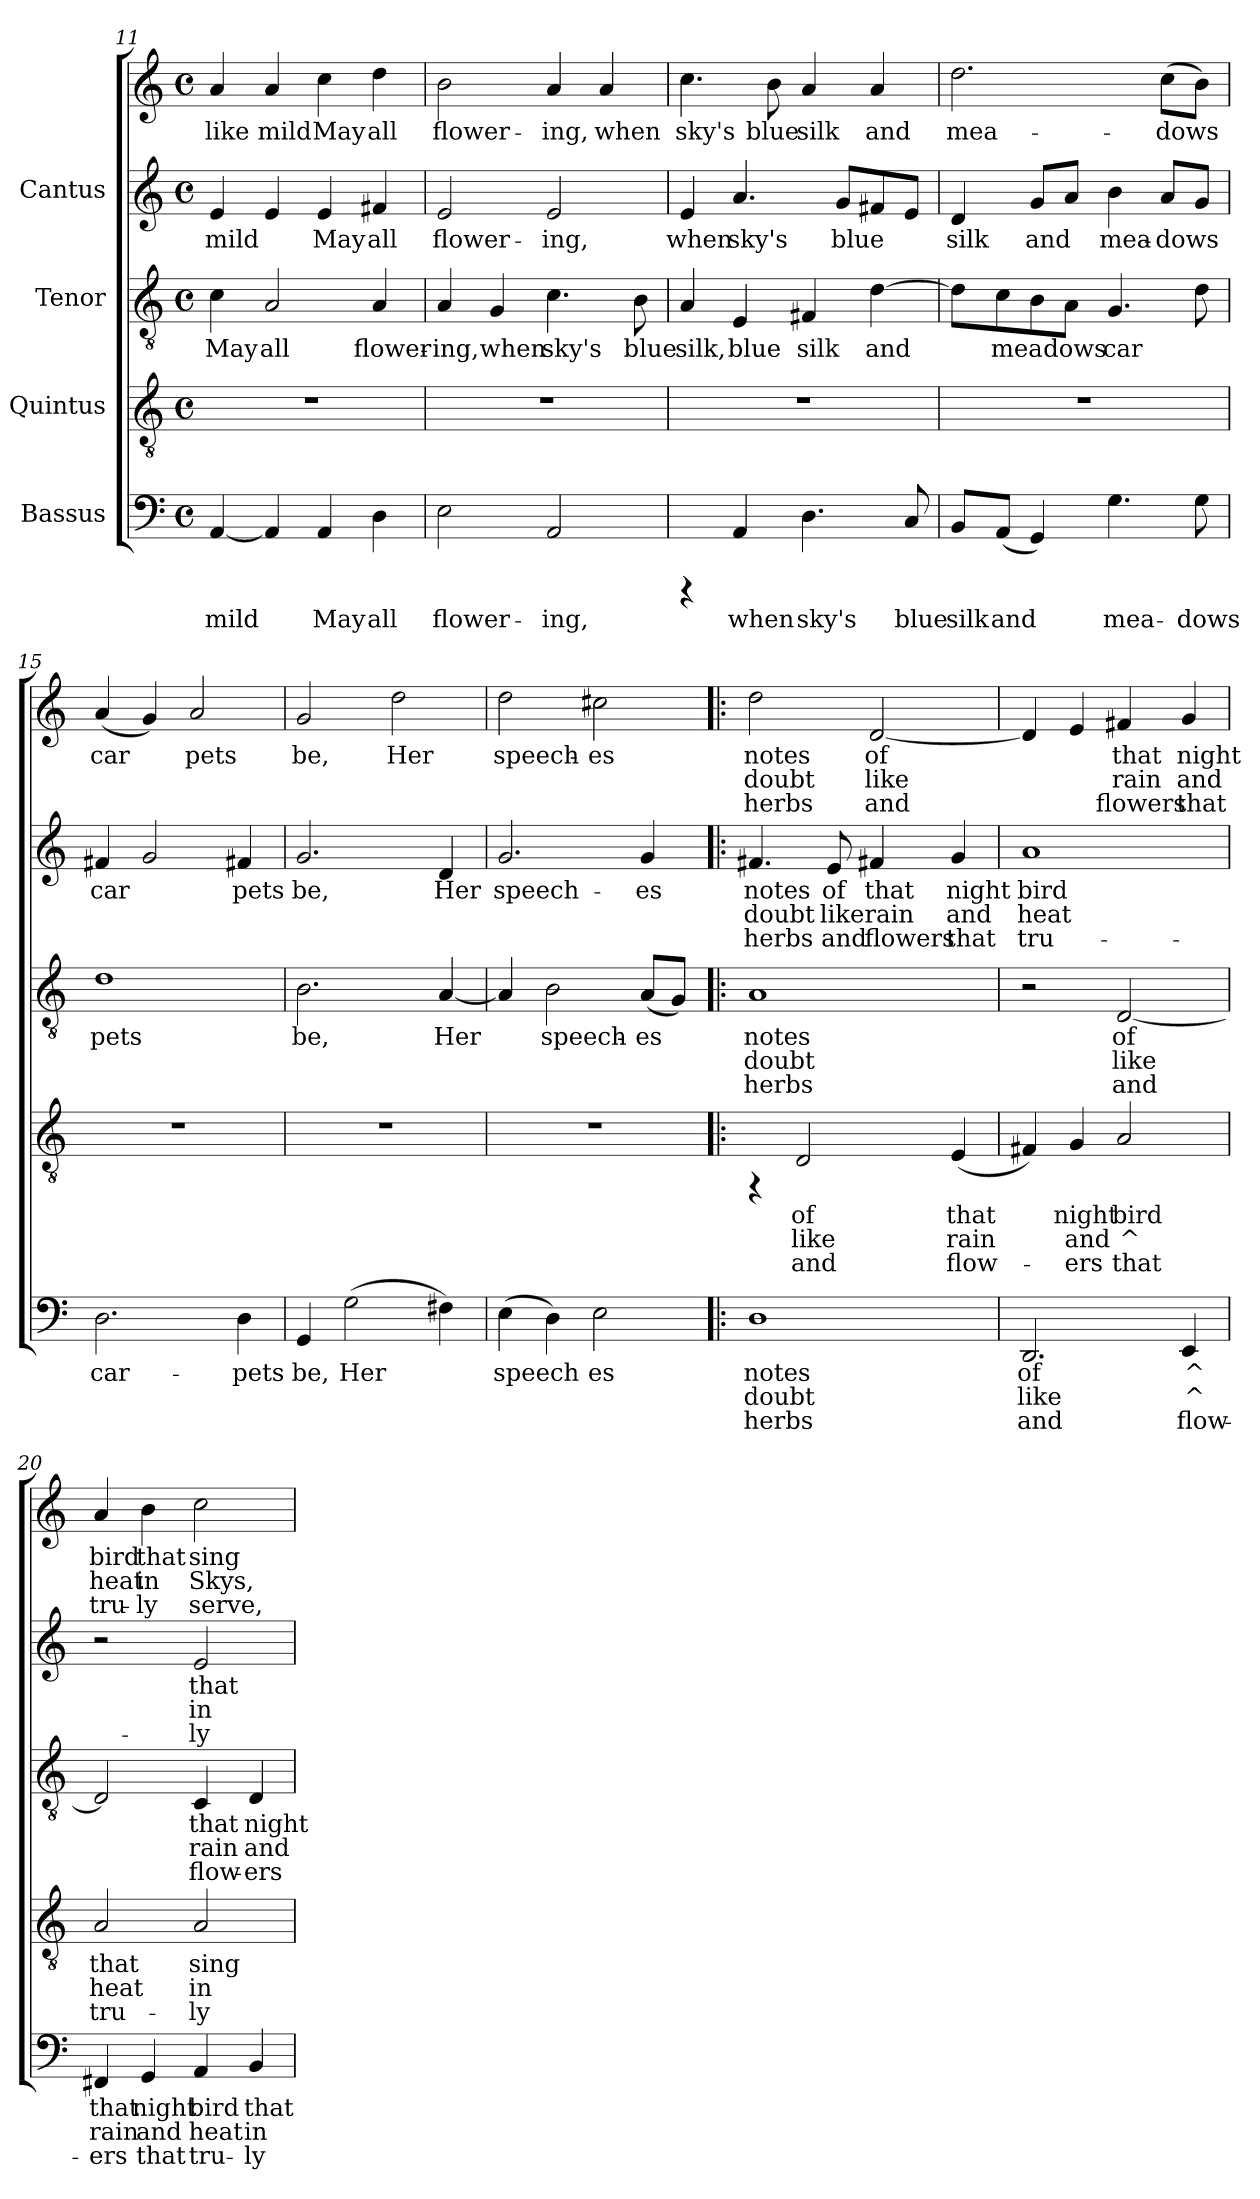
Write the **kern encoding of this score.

**kern	**text	**text	**text	**kern	**text	**text	**text	**kern	**text	**text	**text	**kern	**text	**text	**text	**kern	**text	**text	**text
*part4	*part4	*part4	*part4	*part3	*part3	*part3	*part3	*part2	*part2	*part2	*part2	*part1	*part1	*part1	*part1	*part1	*part1	*part1	*part1
*staff5	*staff5	*staff5	*staff5	*staff4	*staff4	*staff4	*staff4	*staff3	*staff3	*staff3	*staff3	*staff2	*staff2	*staff2	*staff2	*staff1	*staff1	*staff1	*staff1
*I"Bassus	*	*	*	*I"Quintus	*	*	*	*I"Tenor	*	*	*	*I"Cantus	*	*	*	*	*	*	*
*clefF4	*	*	*	*clefGv2	*	*	*	*clefGv2	*	*	*	*clefG2	*	*	*	*clefG2	*	*	*
*M4/4	*	*	*	*M4/4	*	*	*	*M4/4	*	*	*	*M4/4	*	*	*	*M4/4	*	*	*
*met(c)	*	*	*	*met(c)	*	*	*	*met(c)	*	*	*	*met(c)	*	*	*	*met(c)	*	*	*
=11	=11	=11	=11	=11	=11	=11	=11	=11	=11	=11	=11	=11	=11	=11	=11	=11	=11	=11	=11
!	!LO:LY:b:cj	!	!	!	!	!	!	!	!LO:LY:b:cj	!	!	!	!LO:LY:b:cj	!	!	!	!LO:LY:b:cj	!	!
[<4AA/	mild	.	.	1r	.	.	.	4c\	May	.	.	4e/	mild	.	.	4a/	like	.	.
!	!LO:LY:b:cj	!	!	!	!	!	!	!	!LO:LY:b:cj	!	!	!	!LO:LY:b:cj	!	!	!	!LO:LY:b:cj	!	!
4AA/]	.	.	.	.	.	.	.	2A/	all	.	.	4e/	.	.	.	4a/	mild	.	.
!	!LO:LY:b:cj	!	!	!	!	!	!	!	!	!	!	!	!LO:LY:b:cj	!	!	!	!LO:LY:b:cj	!	!
4AA/	May	.	.	.	.	.	.	.	.	.	.	4e/	May	.	.	4cc\	May	.	.
!	!LO:LY:b:cj	!	!	!	!	!	!	!	!LO:LY:b:cj	!	!	!	!LO:LY:b:cj	!	!	!	!LO:LY:b:cj	!	!
4D\	all	.	.	.	.	.	.	4A/	flower-	.	.	4f#X/	all	.	.	4dd\	all	.	.
=12	=12	=12	=12	=12	=12	=12	=12	=12	=12	=12	=12	=12	=12	=12	=12	=12	=12	=12	=12
!	!LO:LY:b:cj	!	!	!	!	!	!	!	!LO:LY:b:cj	!	!	!	!LO:LY:b:cj	!	!	!	!LO:LY:b:cj	!	!
2E\	flower-	.	.	1r	.	.	.	4A/	-ing,	.	.	2e/	flower-	.	.	2b\	flower-	.	.
!	!	!	!	!	!	!	!	!	!LO:LY:b:cj	!	!	!	!	!	!	!	!	!	!
.	.	.	.	.	.	.	.	4G/	when	.	.	.	.	.	.	.	.	.	.
!	!LO:LY:b:cj	!	!	!	!	!	!	!	!LO:LY:b:cj	!	!	!	!LO:LY:b:cj	!	!	!	!LO:LY:b:cj	!	!
2AA/	-ing,	.	.	.	.	.	.	4.c\	sky's	.	.	2e/	-ing,	.	.	4a/	-ing,	.	.
!	!	!	!	!	!	!	!	!	!	!	!	!	!	!	!	!	!LO:LY:b:cj	!	!
.	.	.	.	.	.	.	.	.	.	.	.	.	.	.	.	4a/	when	.	.
!	!	!	!	!	!	!	!	!	!LO:LY:b:cj	!	!	!	!	!	!	!	!	!	!
.	.	.	.	.	.	.	.	8B\	blue	.	.	.	.	.	.	.	.	.	.
=13	=13	=13	=13	=13	=13	=13	=13	=13	=13	=13	=13	=13	=13	=13	=13	=13	=13	=13	=13
!	!	!	!	!	!	!	!	!	!LO:LY:b:cj	!	!	!	!LO:LY:b:cj	!	!	!	!LO:LY:b:cj	!	!
4rCCC	.	.	.	1r	.	.	.	4A/	silk,	.	.	4e/	when	.	.	4.cc\	sky's	.	.
!	!LO:LY:b:cj	!	!	!	!	!	!	!	!LO:LY:b:cj	!	!	!	!LO:LY:b:cj	!	!	!	!	!	!
4AA/	when	.	.	.	.	.	.	4E/	blue	.	.	4.a/	sky's	.	.	.	.	.	.
!	!	!	!	!	!	!	!	!	!	!	!	!	!	!	!	!	!LO:LY:b:cj	!	!
.	.	.	.	.	.	.	.	.	.	.	.	.	.	.	.	8b\	blue	.	.
!	!LO:LY:b:cj	!	!	!	!	!	!	!	!LO:LY:b:cj	!	!	!	!	!	!	!	!LO:LY:b:cj	!	!
4.D\	sky's	.	.	.	.	.	.	4F#X/	silk	.	.	.	.	.	.	4a/	silk	.	.
!	!	!	!	!	!	!	!	!	!	!	!	!	!LO:LY:b:cj	!	!	!	!	!	!
.	.	.	.	.	.	.	.	.	.	.	.	8g/L	blue	.	.	.	.	.	.
!	!	!	!	!	!	!	!	!	!LO:LY:b:cj	!	!	!	!LO:LY:b:cj	!	!	!	!LO:LY:b:cj	!	!
.	.	.	.	.	.	.	.	[>4d\	and	.	.	8f#X/	.	.	.	4a/	and	.	.
!	!LO:LY:b:cj	!	!	!	!	!	!	!	!	!	!	!	!LO:LY:b:cj	!	!	!	!	!	!
8C/	blue	.	.	.	.	.	.	.	.	.	.	8e/J	.	.	.	.	.	.	.
!!LO:LB:g=z
=14	=14	=14	=14	=14	=14	=14	=14	=14	=14	=14	=14	=14	=14	=14	=14	=14	=14	=14	=14
!	!LO:LY:b:cj	!	!	!	!	!	!	!	!LO:LY:b:cj	!	!	!	!LO:LY:b:cj	!	!	!	!LO:LY:b:cj	!	!
8BB/L	silk	.	.	1r	.	.	.	8d\L]	.	.	.	4d/	silk	.	.	2.dd\	mea-	.	.
!	!LO:LY:b:cj	!	!	!	!	!	!	!	!LO:LY:b:cj	!	!	!	!	!	!	!	!	!	!
(<8AA/J	and	.	.	.	.	.	.	8c\	mea	.	.	.	.	.	.	.	.	.	.
!	!LO:LY:b:cj	!	!	!	!	!	!	!	!LO:LY:b:cj	!	!	!	!LO:LY:b:cj	!	!	!	!	!	!
4GG/)	.	.	.	.	.	.	.	8B\	-	.	.	8g/L	and	.	.	.	.	.	.
!	!	!	!	!	!	!	!	!	!LO:LY:b:cj	!	!	!	!LO:LY:b:cj	!	!	!	!	!	!
.	.	.	.	.	.	.	.	8A\J	-dows	.	.	8a/J	.	.	.	.	.	.	.
!	!LO:LY:b:cj	!	!	!	!	!	!	!	!LO:LY:b:cj	!	!	!	!LO:LY:b:cj	!	!	!	!	!	!
4.G\	mea-	.	.	.	.	.	.	4.G/	car	.	.	4b\	mea-	.	.	.	.	.	.
!	!	!	!	!	!	!	!	!	!	!	!	!	!LO:LY:b:cj	!	!	!	!LO:LY:b:cj	!	!
.	.	.	.	.	.	.	.	.	.	.	.	8a/L	-dows	.	.	(>8cc\L	-dows	.	.
!	!LO:LY:b:cj	!	!	!	!	!	!	!	!LO:LY:b:cj	!	!	!	!LO:LY:b:cj	!	!	!	!LO:LY:b:cj	!	!
8G\	-dows	.	.	.	.	.	.	8d\	-	.	.	8g/J	.	.	.	8b\J)	.	.	.
=15	=15	=15	=15	=15	=15	=15	=15	=15	=15	=15	=15	=15	=15	=15	=15	=15	=15	=15	=15
!	!LO:LY:b:cj	!	!	!	!	!	!	!	!LO:LY:b:cj	!	!	!	!LO:LY:b:cj	!	!	!	!LO:LY:b:cj	!	!
2.D\	car-	.	.	1r	.	.	.	1d	-pets	.	.	4f#X/	car-	.	.	(<4a/	car-	.	.
!	!	!	!	!	!	!	!	!	!	!	!	!	!LO:LY:b:cj	!	!	!	!LO:LY:b:cj	!	!
.	.	.	.	.	.	.	.	.	.	.	.	2g/	-	.	.	4g/)	-	.	.
!	!	!	!	!	!	!	!	!	!	!	!	!	!	!	!	!	!LO:LY:b:cj	!	!
.	.	.	.	.	.	.	.	.	.	.	.	.	.	.	.	2a/	pets	.	.
!	!LO:LY:b:cj	!	!	!	!	!	!	!	!	!	!	!	!LO:LY:b:cj	!	!	!	!	!	!
4D\	-pets	.	.	.	.	.	.	.	.	.	.	4f#X/	pets	.	.	.	.	.	.
=16	=16	=16	=16	=16	=16	=16	=16	=16	=16	=16	=16	=16	=16	=16	=16	=16	=16	=16	=16
!	!LO:LY:b:cj	!	!	!	!	!	!	!	!LO:LY:b:cj	!	!	!	!LO:LY:b:cj	!	!	!	!LO:LY:b:cj	!	!
4GG/	be,	.	.	1r	.	.	.	2.B\	be,	.	.	2.g/	be,	.	.	2g/	be,	.	.
!	!LO:LY:b:cj	!	!	!	!	!	!	!	!	!	!	!	!	!	!	!	!	!	!
(>2G\	Her	.	.	.	.	.	.	.	.	.	.	.	.	.	.	.	.	.	.
!	!	!	!	!	!	!	!	!	!	!	!	!	!	!	!	!	!LO:LY:b:cj	!	!
.	.	.	.	.	.	.	.	.	.	.	.	.	.	.	.	2dd\	Her	.	.
!	!LO:LY:b:cj	!	!	!	!	!	!	!	!LO:LY:b:cj	!	!	!	!LO:LY:b:cj	!	!	!	!	!	!
4F#X\)	.	.	.	.	.	.	.	[<4A/	Her	.	.	4d/	Her	.	.	.	.	.	.
=17	=17	=17	=17	=17	=17	=17	=17	=17	=17	=17	=17	=17	=17	=17	=17	=17	=17	=17	=17
!	!LO:LY:b:cj	!	!	!	!	!	!	!	!LO:LY:b:cj	!	!	!	!LO:LY:b:cj	!	!	!	!LO:LY:b:cj	!	!
(>4E\	speech-	.	.	1r	.	.	.	4A/]	.	.	.	2.g/	speech-	.	.	2dd\	speech-	.	.
!	!LO:LY:b:cj	!	!	!	!	!	!	!	!LO:LY:b:cj	!	!	!	!	!	!	!	!	!	!
4D\)	-	.	.	.	.	.	.	2B\	speech-	.	.	.	.	.	.	.	.	.	.
!	!LO:LY:b:cj	!	!	!	!	!	!	!	!	!	!	!	!	!	!	!	!LO:LY:b:cj	!	!
2E\	es	.	.	.	.	.	.	.	.	.	.	.	.	.	.	2cc#X\	-es	.	.
!	!	!	!	!	!	!	!	!	!LO:LY:b:cj	!	!	!	!LO:LY:b:cj	!	!	!	!	!	!
.	.	.	.	.	.	.	.	(<8A/L	-es	.	.	4g/	-es	.	.	.	.	.	.
!	!	!	!	!	!	!	!	!	!LO:LY:b:cj	!	!	!	!	!	!	!	!	!	!
.	.	.	.	.	.	.	.	8G/J)	.	.	.	.	.	.	.	.	.	.	.
!!LO:PB:g=z
=18!|:	=18!|:	=18!|:	=18!|:	=18!|:	=18!|:	=18!|:	=18!|:	=18!|:	=18!|:	=18!|:	=18!|:	=18!|:	=18!|:	=18!|:	=18!|:	=18!|:	=18!|:	=18!|:	=18!|:
!	!LO:LY:b:cj	!LO:LY:b:cj	!LO:LY:b:cj	!	!	!	!	!	!LO:LY:b:cj	!LO:LY:b:cj	!LO:LY:b:cj	!	!LO:LY:b:cj	!LO:LY:b:cj	!LO:LY:b:cj	!	!LO:LY:b:cj	!LO:LY:b:cj	!LO:LY:b:cj
1D	notes	doubt	herbs	4rFF	.	.	.	1A	notes	doubt	herbs	4.f#X/	notes	doubt	herbs	2dd\	notes	doubt	herbs
!	!	!	!	!	!LO:LY:b:cj	!LO:LY:b:cj	!LO:LY:b:cj	!	!	!	!	!	!	!	!	!	!	!	!
.	.	.	.	2D/	of	like	and	.	.	.	.	.	.	.	.	.	.	.	.
!	!	!	!	!	!	!	!	!	!	!	!	!	!LO:LY:b:cj	!LO:LY:b:cj	!LO:LY:b:cj	!	!	!	!
.	.	.	.	.	.	.	.	.	.	.	.	8e/	of	like	and	.	.	.	.
!	!	!	!	!	!	!	!	!	!	!	!	!	!LO:LY:b:cj	!LO:LY:b:cj	!LO:LY:b:cj	!	!LO:LY:b:cj	!LO:LY:b:cj	!LO:LY:b:cj
.	.	.	.	.	.	.	.	.	.	.	.	4f#X/	that	rain	flowers	[<2d/	of	like	and
!	!	!	!	!	!LO:LY:b:cj	!LO:LY:b:cj	!LO:LY:b:cj	!	!	!	!	!	!LO:LY:b:cj	!LO:LY:b:cj	!LO:LY:b:cj	!	!	!	!
.	.	.	.	(<4E/	that	rain	flow-	.	.	.	.	4g/	night	and	that	.	.	.	.
=19	=19	=19	=19	=19	=19	=19	=19	=19	=19	=19	=19	=19	=19	=19	=19	=19	=19	=19	=19
!	!LO:LY:b:cj	!LO:LY:b:cj	!LO:LY:b:cj	!	!LO:LY:b:cj	!LO:LY:b:cj	!LO:LY:b:cj	!	!	!	!	!	!LO:LY:b:cj	!LO:LY:b:cj	!LO:LY:b:cj	!	!LO:LY:b:cj	!LO:LY:b:cj	!LO:LY:b:cj
2.DD/	of	like	and	4F#X/)	-	.	.	2r	.	.	.	1a	bird	heat	tru-	4d/]	.	.	.
!	!	!	!	!	!LO:LY:b:cj	!LO:LY:b:cj	!LO:LY:b:cj	!	!	!	!	!	!	!	!	!	!LO:LY:b:cj	!LO:LY:b:cj	!LO:LY:b:cj
.	.	.	.	4G/	night	and	ers	.	.	.	.	.	.	.	.	4e/	.	.	.
!	!	!	!	!	!LO:LY:b:cj	!LO:LY:b:cj	!LO:LY:b:cj	!	!LO:LY:b:cj	!LO:LY:b:cj	!LO:LY:b:cj	!	!	!	!	!	!LO:LY:b:cj	!LO:LY:b:cj	!LO:LY:b:cj
.	.	.	.	2A/	bird	^	that	[<2D/	of	like	and	.	.	.	.	4f#X/	that	rain	flowers
!	!LO:LY:b:cj	!LO:LY:b:cj	!LO:LY:b:cj	!	!	!	!	!	!	!	!	!	!	!	!	!	!LO:LY:b:cj	!LO:LY:b:cj	!LO:LY:b:cj
4EE/	^	^	flow-	.	.	.	.	.	.	.	.	.	.	.	.	4g/	night	and	that
=20	=20	=20	=20	=20	=20	=20	=20	=20	=20	=20	=20	=20	=20	=20	=20	=20	=20	=20	=20
!	!LO:LY:b:cj	!LO:LY:b:cj	!LO:LY:b:cj	!	!LO:LY:b:cj	!LO:LY:b:cj	!LO:LY:b:cj	!	!LO:LY:b:cj	!LO:LY:b:cj	!LO:LY:b:cj	!	!	!	!	!	!LO:LY:b:cj	!LO:LY:b:cj	!LO:LY:b:cj
4FF#X/	-that	rain	ers	2A/	that	heat	tru-	2D/]	.	.	.	2r	.	.	.	4a/	-bird	heat	tru-
!	!LO:LY:b:cj	!LO:LY:b:cj	!LO:LY:b:cj	!	!	!	!	!	!	!	!	!	!	!	!	!	!LO:LY:b:cj	!LO:LY:b:cj	!LO:LY:b:cj
4GG/	night	and	that	.	.	.	.	.	.	.	.	.	.	.	.	4b\	-that	in	ly
!	!LO:LY:b:cj	!LO:LY:b:cj	!LO:LY:b:cj	!	!LO:LY:b:cj	!LO:LY:b:cj	!LO:LY:b:cj	!	!LO:LY:b:cj	!LO:LY:b:cj	!LO:LY:b:cj	!	!LO:LY:b:cj	!LO:LY:b:cj	!LO:LY:b:cj	!	!LO:LY:b:cj	!LO:LY:b:cj	!LO:LY:b:cj
4AA/	bird	heat	tru-	2A/	-sing-	-in	ly	4C/	that	rain	flow-	2e/	that	in	ly	2cc\	sing-	-Skys,	serve,
!	!LO:LY:b:cj	!LO:LY:b:cj	!LO:LY:b:cj	!	!	!	!	!	!LO:LY:b:cj	!LO:LY:b:cj	!LO:LY:b:cj	!	!	!	!	!	!	!	!
4BB/	-that	in	ly	.	.	.	.	4D/	-night	and	ers	.	.	.	.	.	.	.	.
=	=	=	=	=	=	=	=	=	=	=	=	=	=	=	=	=	=	=	=
*-	*-	*-	*-	*-	*-	*-	*-	*-	*-	*-	*-	*-	*-	*-	*-	*-	*-	*-	*-
